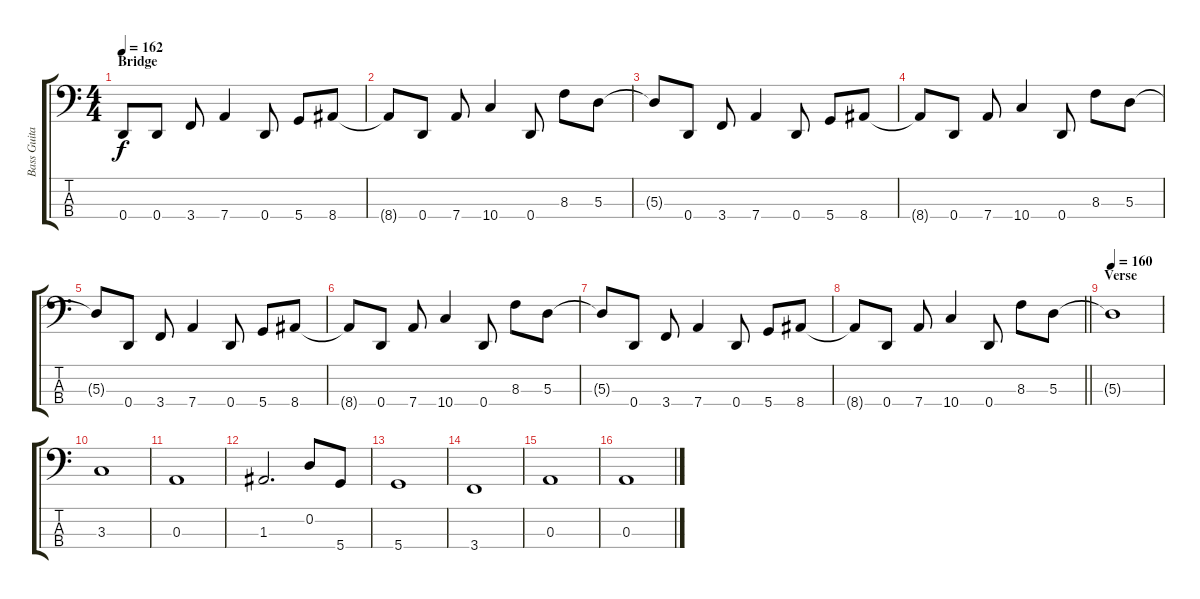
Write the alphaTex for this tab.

\track ("Bass Guitar" "Bass Guita") {instrument electricbassfinger}
\staff {score tabs}
\tuning (G2 D2 A1 D1) {hide}
\ts (4 4)
\section ("" "Bridge")
\tempo 162
\clef f4
\ks c
0.4.8{dy f} 0.4.8 3.4.8 7.4.4 0.4.8 5.4.8 8.4.8 |
8.4{t}.8 0.4.8 7.4.8 10.4.4 0.4.8 8.3.8 5.3.8 |
5.3{t}.8 0.4.8 3.4.8 7.4.4 0.4.8 5.4.8 8.4.8 |
8.4{t}.8 0.4.8 7.4.8 10.4.4 0.4.8 8.3.8 5.3.8 |
5.3{t}.8 0.4.8 3.4.8 7.4.4 0.4.8 5.4.8 8.4.8 |
8.4{t}.8 0.4.8 7.4.8 10.4.4 0.4.8 8.3.8 5.3.8 |
5.3{t}.8 0.4.8 3.4.8 7.4.4 0.4.8 5.4.8 8.4.8 |
\barLineRight lightlight
8.4{t}.8 0.4.8 7.4.8 10.4.4 0.4.8 8.3.8 5.3.8 |
\section ("" "Verse")
\tempo 160
5.3{t}.1 |
3.3.1 |
0.3.1 |
1.3.2{d} 0.2.8 5.4.8 |
5.4.1 |
3.4.1 |
0.3.1 |
0.3.1
